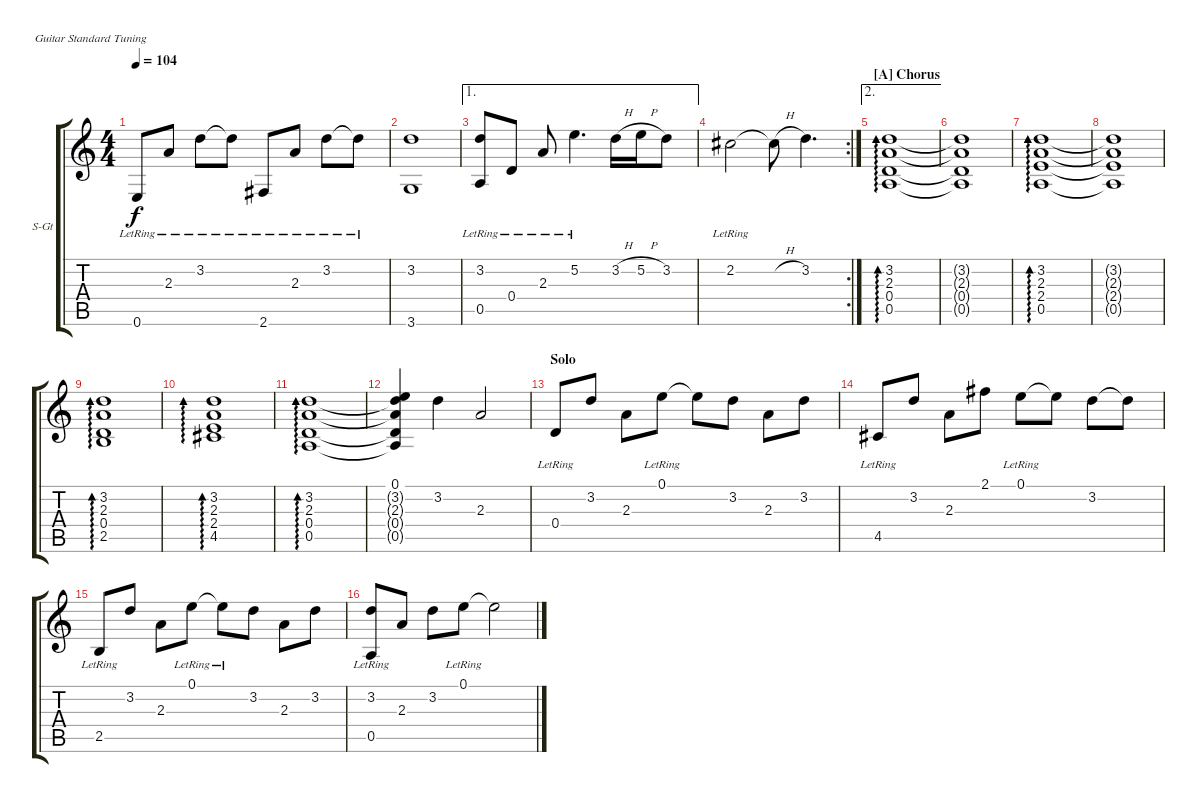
\defaultSystemsLayout 4
\bracketExtendMode groupsimilarinstruments
\firstSystemTrackNameOrientation horizontal
\otherSystemsTrackNameOrientation horizontal
\track ("Steel Guitar" "S-Gt") {instrument acousticguitarsteel}
\staff {score tabs}
\tuning (E4 B3 G3 D3 A2 E2)
\ts (4 4)
\tempo 104
\clef g2
\ks c
0.6{lr}.8{dy f} 2.3{lr}.8 3.2{lr}.8 3.2{lr t}.8 2.6{lr}.8 2.3{lr}.8 3.2{lr}.8 3.2{lr t}.8 |
(3.2 3.6).1 |
\ae 1
(3.2{lr} 0.5{lr}).8 0.4{lr}.8 2.3{lr}.8 5.2{lr}.4{d} 3.2{h}.16 5.2{h}.16 3.2.8 |
\rc 2
2.2{lr}.2 2.2{h t}.8 3.2.4{d} |
\ae 2
\section ("A" "Chorus")
(0.5 0.4 2.3 3.2).1{ad 0} |
(3.2{t} 2.3{t} 0.4{t} 0.5{t}).1 |
(3.2 2.3 2.4 0.5).1{ad 0} |
(0.5{t} 2.4{t} 2.3{t} 3.2{t}).1 |
(2.5 0.4 2.3 3.2).1{ad 0} |
(4.5 2.4 2.3 3.2).1{ad 0} |
(3.2 2.3 0.4 0.5).1{ad 0} |
(0.1 3.2{t} 2.3{t} 0.4{t} 0.5{t}).4 3.2.4 2.3.2 |
\section ("" "Solo")
0.4{lr}.8 3.2.8 2.3.8 0.1{lr}.8 0.1{t}.8 3.2.8 2.3.8 3.2.8 |
4.5{lr}.8 3.2.8 2.3.8 2.1.8 0.1{lr}.8 0.1{t}.8 3.2.8 3.2{t}.8 |
2.5{lr}.8 3.2.8 2.3.8 0.1{lr}.8 0.1{lr t}.8 3.2.8 2.3.8 3.2.8 |
(3.2{lr} 0.5{lr}).8 2.3.8 3.2.8 0.1{lr}.8 0.1{t}.2
